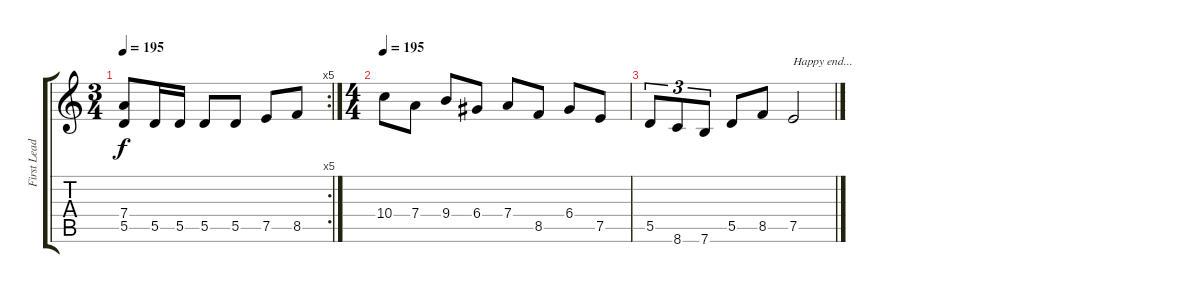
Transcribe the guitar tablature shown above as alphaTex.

\track ("First Lead" "First Lead") {instrument distortionguitar}
\staff {score tabs}
\tuning (E4 B3 G3 D3 A2 E2) {hide}
\rc 5
\ts (3 4)
\tempo 195
\clef g2
\ks c
(7.4 5.5).8{dy f} 5.5.16 5.5.16 5.5.8 5.5.8 7.5.8 8.5.8 |
\ts (4 4)
\tempo 195
10.4.8 7.4.8 9.4.8 6.4.8 7.4.8 8.5.8 6.4.8 7.5.8 |
5.5.8{tu (3 2)} 8.6.8{tu (3 2)} 7.6.8{tu (3 2)} 5.5.8 8.5.8 7.5.2{txt "Happy end..."}
